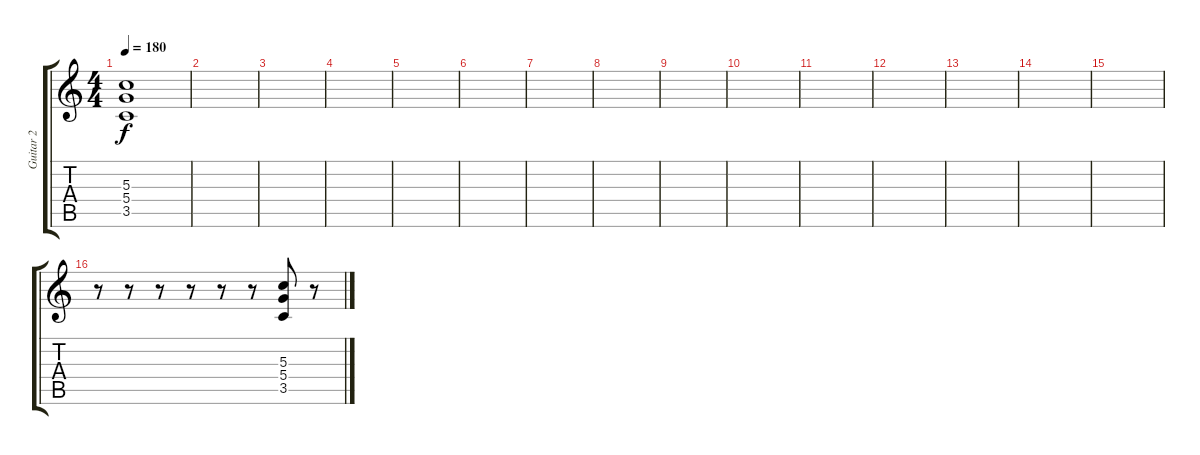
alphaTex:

\track ("Guitar 2" "Guitar 2") {instrument distortionguitar}
\staff {score tabs}
\tuning (E4 B3 G3 D3 A2 E2) {hide}
\ts (4 4)
\tempo 180
\clef g2
\ks c
(5.3 5.4 3.5).1{dy f} |
|
|
|
|
|
|
|
|
|
|
|
|
|
|
r.8 r.8 r.8 r.8 r.8 r.8 (5.3 5.4 3.5).8 r.8
